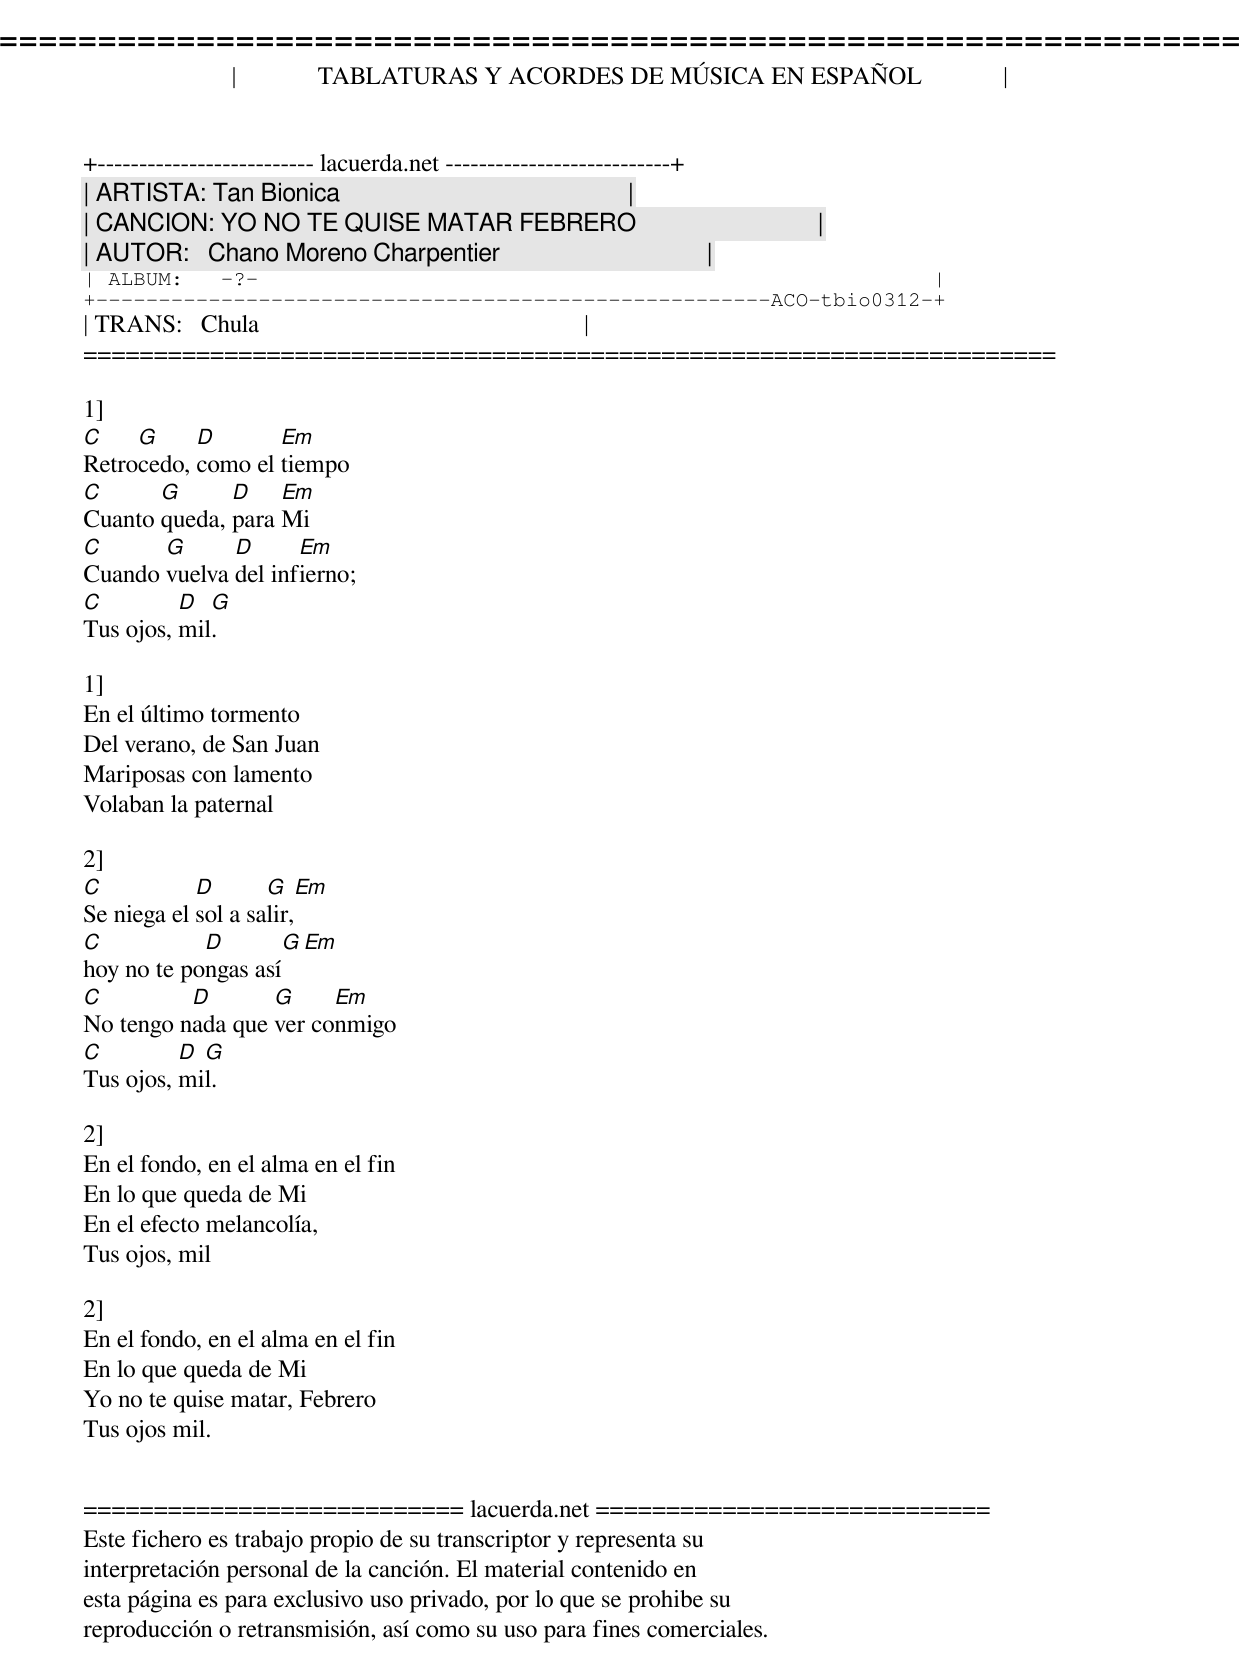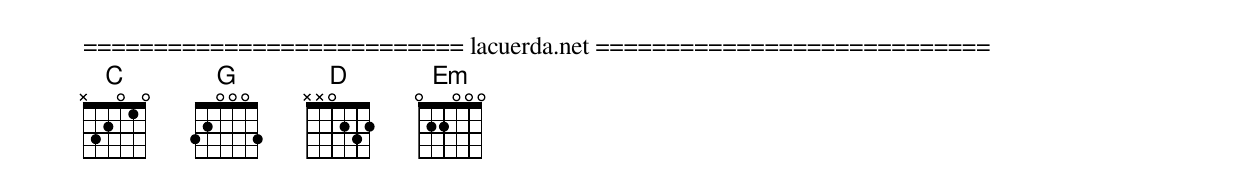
=====================================================================
|             TABLATURAS Y ACORDES DE MÚSICA EN ESPAÑOL             |
+-------------------------- lacuerda.net ---------------------------+
| ARTISTA: Tan Bionica                                              |
| CANCION: YO NO TE QUISE MATAR FEBRERO                             |
| AUTOR:   Chano Moreno Charpentier                                 |
| ALBUM:   -?-                                                      |
+------------------------------------------------------ACO-tbio0312-+
| TRANS:   Chula                                                    |
=====================================================================

1]
C    G     D       Em
Retrocedo, como el tiempo
C      G      D    Em
Cuanto queda, para Mi
C      G      D      Em
Cuando vuelva del infierno;
C         D  G
Tus ojos, mil.

1]
En el último tormento
Del verano, de San Juan
Mariposas con lamento
Volaban la paternal

2]
C           D       G   Em
Se niega el sol a salir,
C           D       G   Em
hoy no te pongas así
C         D       G     Em
No tengo nada que ver conmigo
C         D G
Tus ojos, mil.

2]
En el fondo, en el alma en el fin
En lo que queda de Mi
En el efecto melancolía,
Tus ojos, mil

2]
En el fondo, en el alma en el fin
En lo que queda de Mi
Yo no te quise matar, Febrero
Tus ojos mil.


=========================== lacuerda.net ============================
Este fichero es trabajo propio de su transcriptor y representa su
interpretación personal de la canción. El material contenido en
esta página es para exclusivo uso privado, por lo que se prohibe su
reproducción o retransmisión, así como su uso para fines comerciales.
=========================== lacuerda.net ============================
